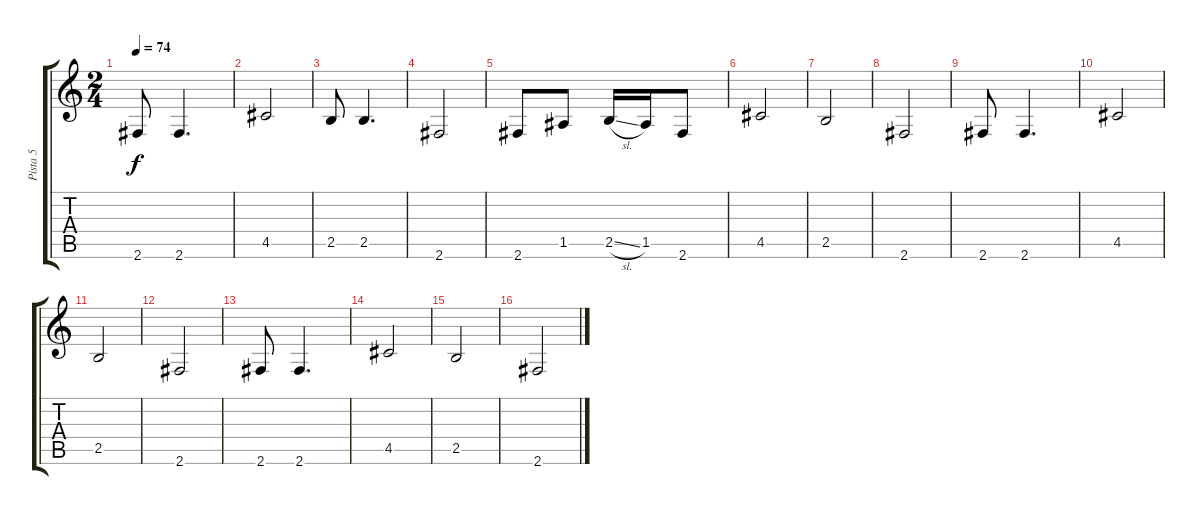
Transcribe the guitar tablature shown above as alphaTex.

\track ("Pista 5" "Pista 5") {instrument electricbassfinger}
\staff {score tabs}
\tuning (E4 B3 G3 D3 A2 E2) {hide}
\ts (2 4)
\tempo 74
\clef g2
\ks c
2.6.8{dy f} 2.6.4{d} |
4.5.2 |
2.5.8 2.5.4{d} |
2.6.2 |
2.6.8 1.5.8 2.5{sl}.16 1.5.16 2.6.8 |
4.5.2 |
2.5.2 |
2.6.2 |
2.6.8 2.6.4{d} |
4.5.2 |
2.5.2 |
2.6.2 |
2.6.8 2.6.4{d} |
4.5.2 |
2.5.2 |
2.6.2
